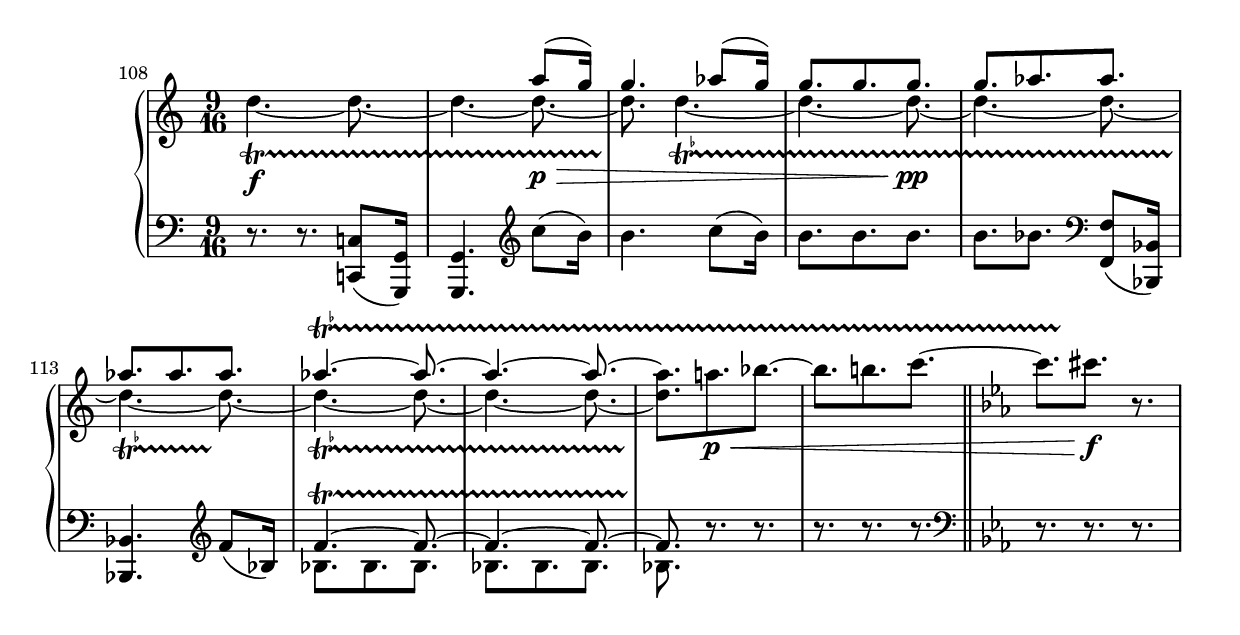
%% DO NOT EDIT this file manually; it is automatically
%% generated from LSR http://lsr.dsi.unimi.it
%% Make any changes in LSR itself, or in Documentation/snippets/new/ ,
%% and then run scripts/auxiliar/makelsr.py
%%
%% This file is in the public domain.
\version "2.17.27"

\header {
  lsrtags = "headword"

  texidoc = "
Simultaneous notes

"
  doctitle = "Simultaneous headword"
} % begin verbatim

\include "english.ly"

% NR 1.5 Simultaneous notes

% L. v. Beethoven, Op. 111
% Piano sonata 32
% Movt II - Arietta - Adagio molto semplice e cantabile
% measures 108 - 118

\layout {
  \context {
    \Score
    \override SpacingSpanner.base-shortest-duration =
    #(ly:make-moment 1/18)
    \override NonMusicalPaperColumn.line-break-system-details =
    #'((alignment-distances . (12)))
  }
}

trillFlat =
\once \override TrillSpanner.bound-details.left.text = \markup {
  \concat {
    \musicglyph #"scripts.trill"
    \translate #'(-0.5 . 1.9)
    \fontsize #-7
    \with-dimensions #'(0 . 0) #'(0 . 0)
    \flat
  }
}

\new PianoStaff <<

  % RH
  \new Staff <<
    \clef treble
    \key c \major
    \time 9/16
    \set Score.currentBarNumber = #108

    % RH voice 1
    \new Voice {
      \voiceOne
      s4. s8. |
      s4. a''8[( \p \> g''16]) |
      g''4. af''8[( g''16]) |
      g''8.[ g''8. g''8.] \pp |
      g''8.[ af''8.af''8.] |
      af''8.[ af''8.af''8.] |
      \trillFlat
      af''4.~ \startTrillSpan
      af''8.~ |
      af''4.~ af''8.~ |
      \oneVoice
      <af'' d''>8.[ a''8. \p \< bf''8.]~ |
      bf''8.[ b''8. c'''8.]~
      \bar "||"
      \key ef \major
      c'''8.[ cs'''8.] \f \stopTrillSpan
      r8.
    }

    % RH voice 2
    \new Voice {
      \voiceTwo
      \override Voice.TrillSpanner.direction = #DOWN
      d''4.~ \f \startTrillSpan
      d''8.~ |
      d''4.~ d''8.~ |
      d''8. \stopTrillSpan
      \trillFlat
      d''4.~ \startTrillSpan |
      d''4.~ d''8.~ |
      d''4.~ d''8.~ |
      d''4.~ d''8.~ \stopTrillSpan |
      \trillFlat
      d''4.~ \startTrillSpan
      d''8. ~ |
      d''4.~ d''8.~ |
      \once \override NoteColumn.ignore-collision = ##t
      \hideNotes
      d''8. \stopTrillSpan
      s4. |
      s8. s8.
    }

  >>

  % LH staff
  \new Staff {
    \clef bass
    \key c \major
    \time 9/16
    r8. r8. <c! c,!>8[( <g, g,,>16]) |
    <g, g,,>4.
    \clef treble
    c''8[( b'16]) |
    b'4. c''8[( b'16]) |
    b'8.[ b'8. b'8.] |
    b'8.[ bf'8.]
    \clef bass
    <f f,>8[( <bf, bf,,>16]) |
    <bf, bf,,>4.
    \clef treble
    f'8[( bf16]) |
    <<
      \new Voice {
        \voiceOne
        \override Voice.TrillSpanner.direction = #UP
        f'4.~ \startTrillSpan
        f'8.~ |
        f'4.~ f'8.~ |
        f'8. \stopTrillSpan
      }
      \new Voice {
        \voiceTwo
        \override Voice.TrillSpanner.direction = #DOWN
        bf8.[ bf8. bf8.] |
        bf8.[ bf8. bf8.] |
        bf8.
      }
    >>
    \oneVoice
    r8. r8. |
    r8. r8. r8.
    \clef bass
    |
    \key ef \major
    r8. r8. r8.
  }
>>
